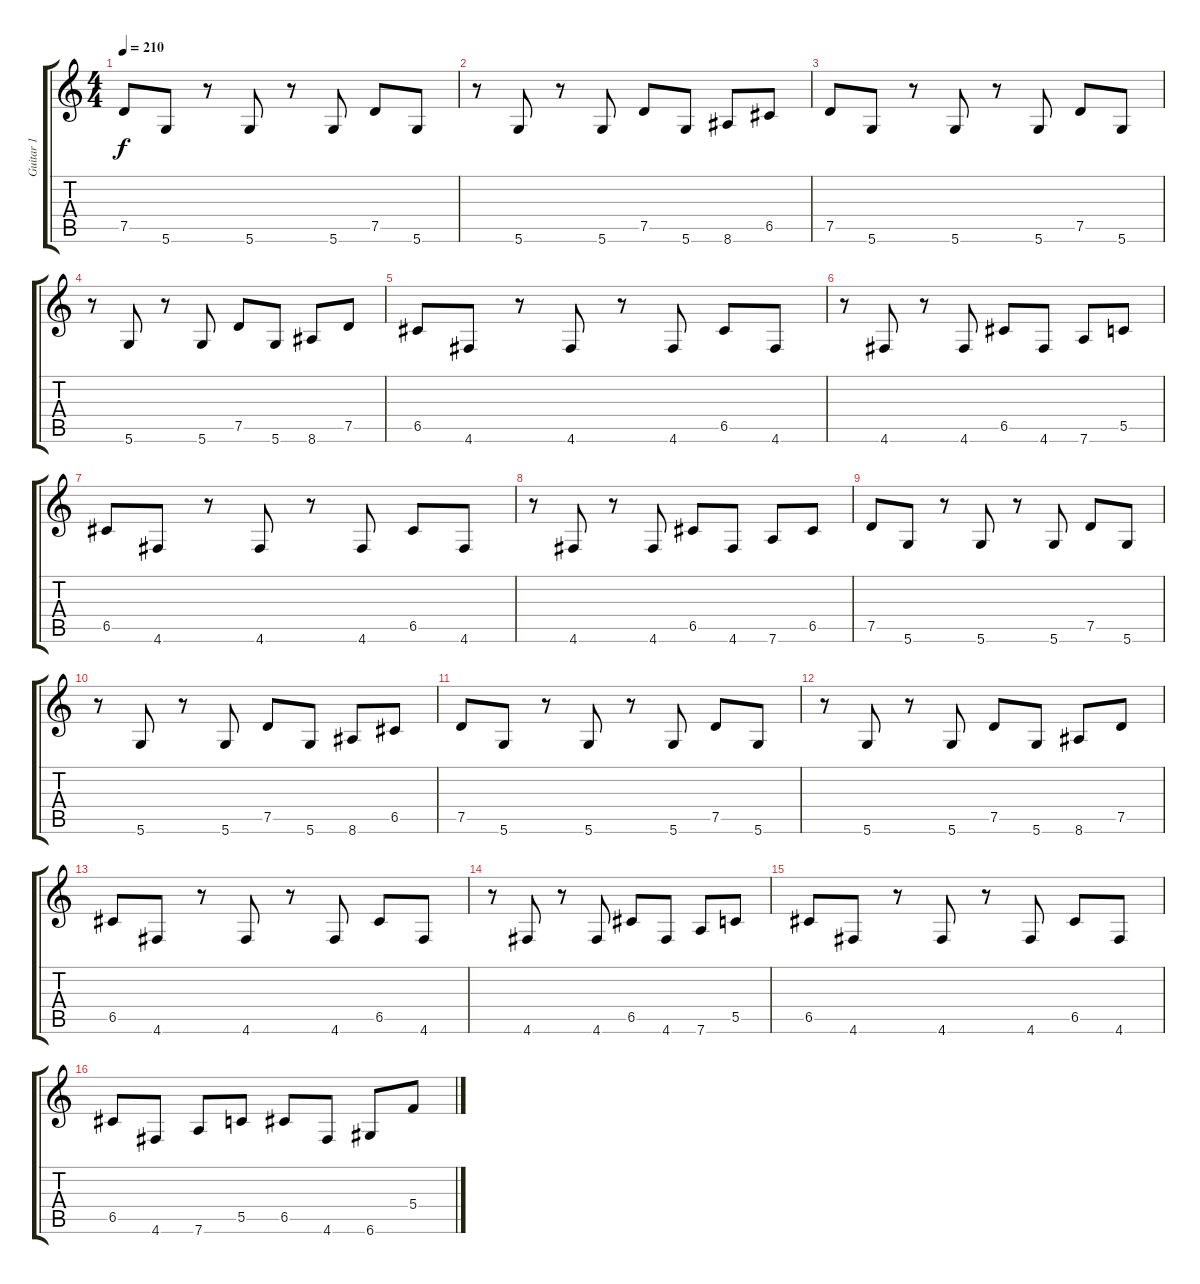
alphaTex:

\track ("Guitar 1" "Guitar 1") {instrument distortionguitar}
\staff {score tabs}
\tuning (D4 A3 F3 C3 G2 D2) {hide}
\ts (4 4)
\tempo 210
\clef g2
\ks c
7.5.8{dy f} 5.6.8 r.8 5.6.8 r.8 5.6.8 7.5.8 5.6.8 |
r.8 5.6.8 r.8 5.6.8 7.5.8 5.6.8 8.6.8 6.5.8 |
7.5.8 5.6.8 r.8 5.6.8 r.8 5.6.8 7.5.8 5.6.8 |
r.8 5.6.8 r.8 5.6.8 7.5.8 5.6.8 8.6.8 7.5.8 |
6.5.8 4.6.8 r.8 4.6.8 r.8 4.6.8 6.5.8 4.6.8 |
r.8 4.6.8 r.8 4.6.8 6.5.8 4.6.8 7.6.8 5.5.8 |
6.5.8 4.6.8 r.8 4.6.8 r.8 4.6.8 6.5.8 4.6.8 |
r.8 4.6.8 r.8 4.6.8 6.5.8 4.6.8 7.6.8 6.5.8 |
7.5.8 5.6.8 r.8 5.6.8 r.8 5.6.8 7.5.8 5.6.8 |
r.8 5.6.8 r.8 5.6.8 7.5.8 5.6.8 8.6.8 6.5.8 |
7.5.8 5.6.8 r.8 5.6.8 r.8 5.6.8 7.5.8 5.6.8 |
r.8 5.6.8 r.8 5.6.8 7.5.8 5.6.8 8.6.8 7.5.8 |
6.5.8 4.6.8 r.8 4.6.8 r.8 4.6.8 6.5.8 4.6.8 |
r.8 4.6.8 r.8 4.6.8 6.5.8 4.6.8 7.6.8 5.5.8 |
6.5.8 4.6.8 r.8 4.6.8 r.8 4.6.8 6.5.8 4.6.8 |
6.5.8 4.6.8 7.6.8 5.5.8 6.5.8 4.6.8 6.6.8 5.4.8
